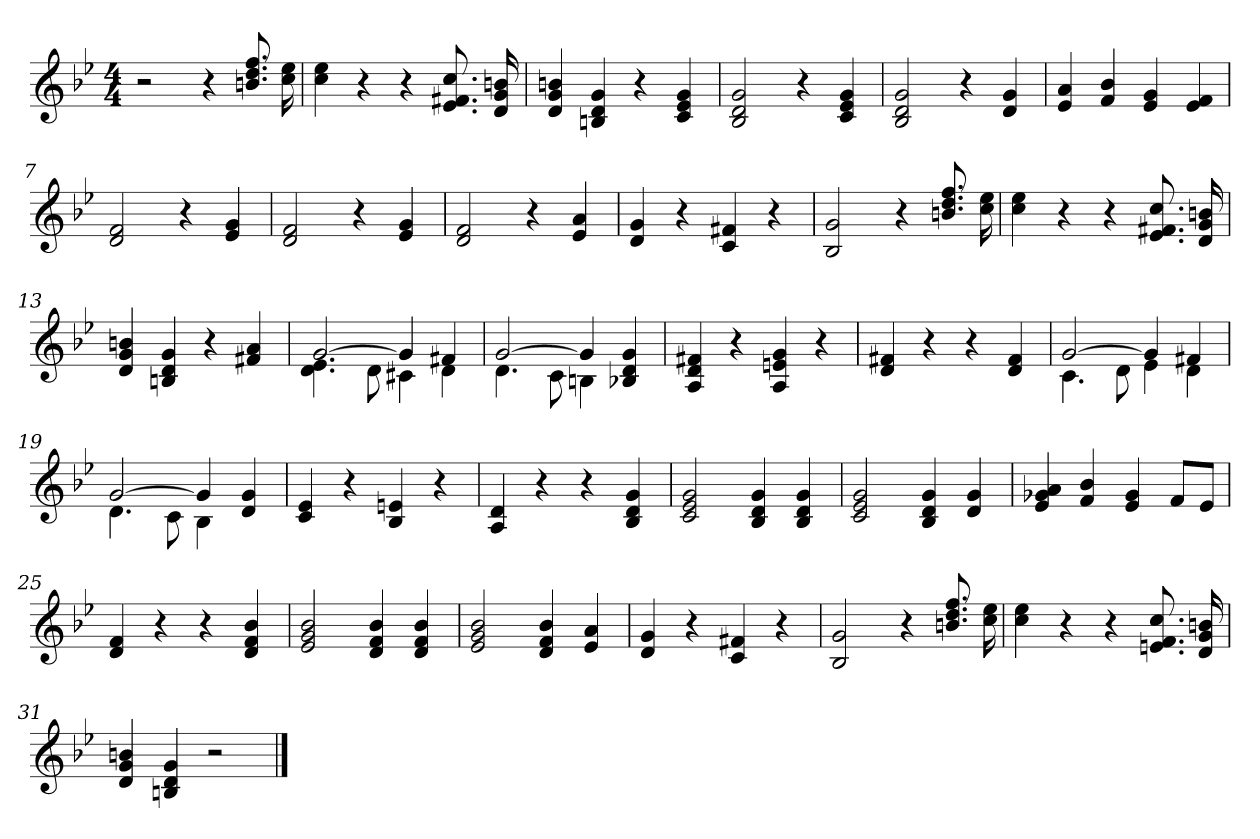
**kern
*part1
*staff1
*clefG2
*k[b-e-]
*M4/4
=1
2r
4r
8.bn/ 8.dd/ 8.ff/
16cc\ 16ee-\
=2
4cc\ 4ee-\
4r
4r
8.e-/ 8.f#X/ 8.cc/
16d/ 16g/ 16bn/
=3
4d/ 4g/ 4bn/
4Bn/ 4d/ 4g/
4r
4c/ 4e-/ 4g/
=4
2B-/ 2d/ 2g/
4r
4c/ 4e-/ 4g/
=5
2B-/ 2d/ 2g/
4r
4d/ 4g/
=6
4e-/ 4a/
4f/ 4b-/
4e-/ 4g/
4e-/ 4f/
=7
2d/ 2f/
4r
4e-/ 4g/
=8
2d/ 2f/
4r
4e-/ 4g/
=9
2d/ 2f/
4r
4e-/ 4a/
=10
4d/ 4g/
4r
4c/ 4f#X/
4r
=11
2B-/ 2g/
4r
8.bn/ 8.dd/ 8.ff/
16cc\ 16ee-\
=12
4cc\ 4ee-\
4r
4r
8.e-/ 8.f#X/ 8.cc/
16d/ 16g/ 16bn/
=13
4d/ 4g/ 4bn/
4Bn/ 4d/ 4g/
4r
4f#X/ 4a/
=14
*^
[2g/	4.d\ 4.e-\
.	8d\
4g/]	4c#X\
4f#X/	4d\
=15	=15
[2g/	4.d\
.	8c\
4g/]	4Bn\
4B-X/ 4d/ 4g/	4ryy
*v	*v
=16
4A/ 4d/ 4f#X/
4r
4A/ 4en/ 4g/
4r
=17
4d/ 4f#X/
4r
4r
4d/ 4f#/
=18
*^
[2g/	4.c\
.	8d\
4g/]	4e-\
4f#X/	4d\
=19	=19
[2g/	4.d\
.	8c\
4g/]	4B-\
4d/ 4g/	4ryy
*v	*v
=20
4c/ 4e-/
4r
4B-/ 4en/
4r
=21
4A/ 4d/
4r
4r
4B-/ 4d/ 4g/
=22
2c/ 2e-/ 2g/
4B-/ 4d/ 4g/
4B-/ 4d/ 4g/
=23
2c/ 2e-/ 2g/
4B-/ 4d/ 4g/
4d/ 4g/
=24
4e-/ 4g-X/ 4a/
4f/ 4b-/
4e-/ 4g-/
8f/L
8e-/J
=25
4d/ 4f/
4r
4r
4d/ 4f/ 4b-/
=26
2e-/ 2g/ 2b-/
4d/ 4f/ 4b-/
4d/ 4f/ 4b-/
=27
2e-/ 2g/ 2b-/
4d/ 4f/ 4b-/
4e-/ 4a/
=28
4d/ 4g/
4r
4c/ 4f#X/
4r
=29
2B-/ 2g/
4r
8.bn/ 8.dd/ 8.ff/
16cc\ 16ee-\
=30
4cc\ 4ee-\
4r
4r
8.en/ 8.f/ 8.cc/
16d/ 16g/ 16bn/
=31
4d/ 4g/ 4bn/
4Bn/ 4d/ 4g/
2r
==
*-
